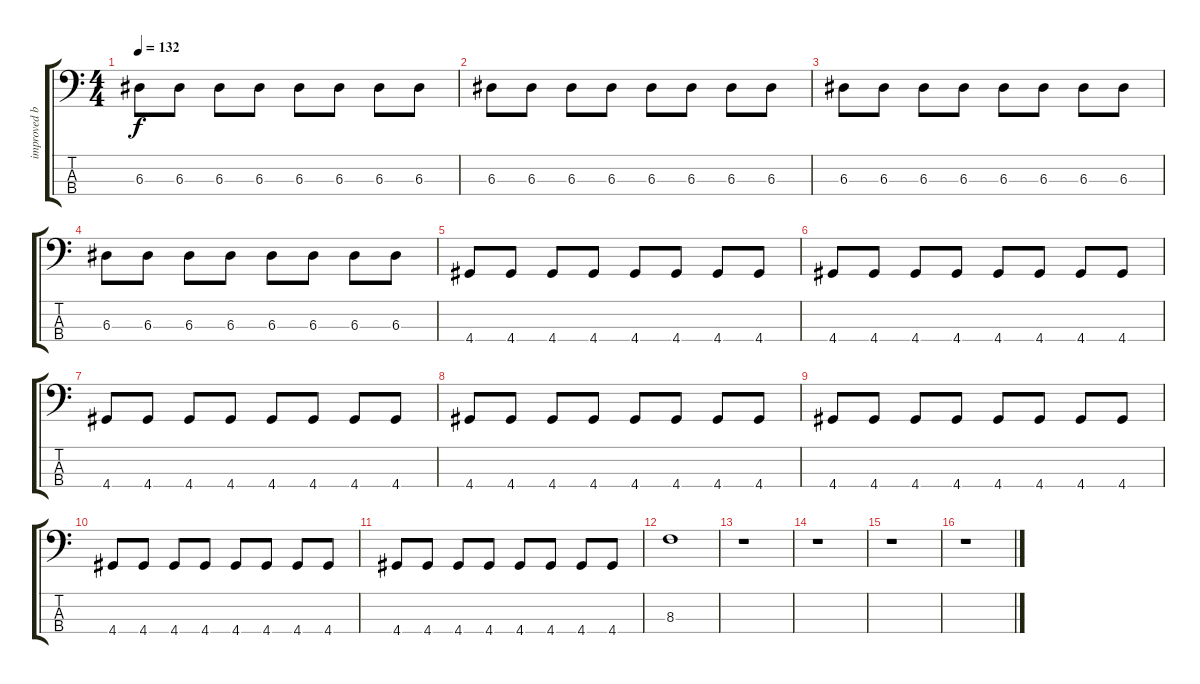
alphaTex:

\track ("improved bass" "improved b") {instrument electricbassfinger}
\staff {score tabs}
\tuning (G2 D2 A1 E1) {hide}
\ts (4 4)
\tempo 132
\clef f4
\ks c
6.3.8{dy f} 6.3.8 6.3.8 6.3.8 6.3.8 6.3.8 6.3.8 6.3.8 |
6.3.8 6.3.8 6.3.8 6.3.8 6.3.8 6.3.8 6.3.8 6.3.8 |
6.3.8 6.3.8 6.3.8 6.3.8 6.3.8 6.3.8 6.3.8 6.3.8 |
6.3.8 6.3.8 6.3.8 6.3.8 6.3.8 6.3.8 6.3.8 6.3.8 |
4.4.8 4.4.8 4.4.8 4.4.8 4.4.8 4.4.8 4.4.8 4.4.8 |
4.4.8 4.4.8 4.4.8 4.4.8 4.4.8 4.4.8 4.4.8 4.4.8 |
4.4.8 4.4.8 4.4.8 4.4.8 4.4.8 4.4.8 4.4.8 4.4.8 |
4.4.8 4.4.8 4.4.8 4.4.8 4.4.8 4.4.8 4.4.8 4.4.8 |
4.4.8 4.4.8 4.4.8 4.4.8 4.4.8 4.4.8 4.4.8 4.4.8 |
4.4.8 4.4.8 4.4.8 4.4.8 4.4.8 4.4.8 4.4.8 4.4.8 |
4.4.8 4.4.8 4.4.8 4.4.8 4.4.8 4.4.8 4.4.8 4.4.8 |
8.3.1 |
r.1 |
r.1 |
r.1 |
r.1
